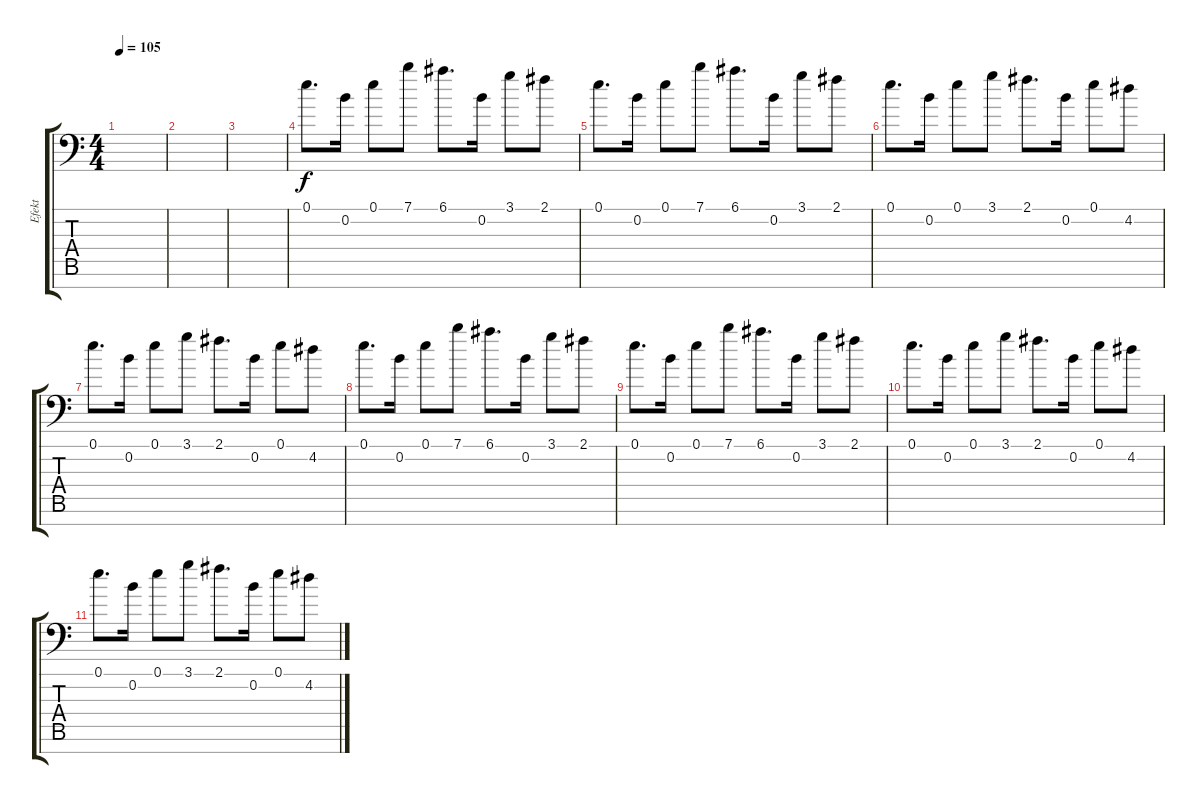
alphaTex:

\track ("Efekt" "Efekt") {instrument distortionguitar}
\staff {score tabs}
\tuning (E4 B3 G3 D3 A2 E2 A1) {hide}
\ts (4 4)
\tempo 105
\clef f4
\ks c
|
|
|
0.1.8{d} 0.2.16 0.1.8 7.1.8 6.1.8{d} 0.2.16 3.1.8 2.1.8 |
0.1.8{d} 0.2.16 0.1.8 7.1.8 6.1.8{d} 0.2.16 3.1.8 2.1.8 |
0.1.8{d} 0.2.16 0.1.8 3.1.8 2.1.8{d} 0.2.16 0.1.8 4.2.8 |
0.1.8{d} 0.2.16 0.1.8 3.1.8 2.1.8{d} 0.2.16 0.1.8 4.2.8 |
0.1.8{d} 0.2.16 0.1.8 7.1.8 6.1.8{d} 0.2.16 3.1.8 2.1.8 |
0.1.8{d} 0.2.16 0.1.8 7.1.8 6.1.8{d} 0.2.16 3.1.8 2.1.8 |
0.1.8{d} 0.2.16 0.1.8 3.1.8 2.1.8{d} 0.2.16 0.1.8 4.2.8 |
0.1.8{d} 0.2.16 0.1.8 3.1.8 2.1.8{d} 0.2.16 0.1.8 4.2.8
